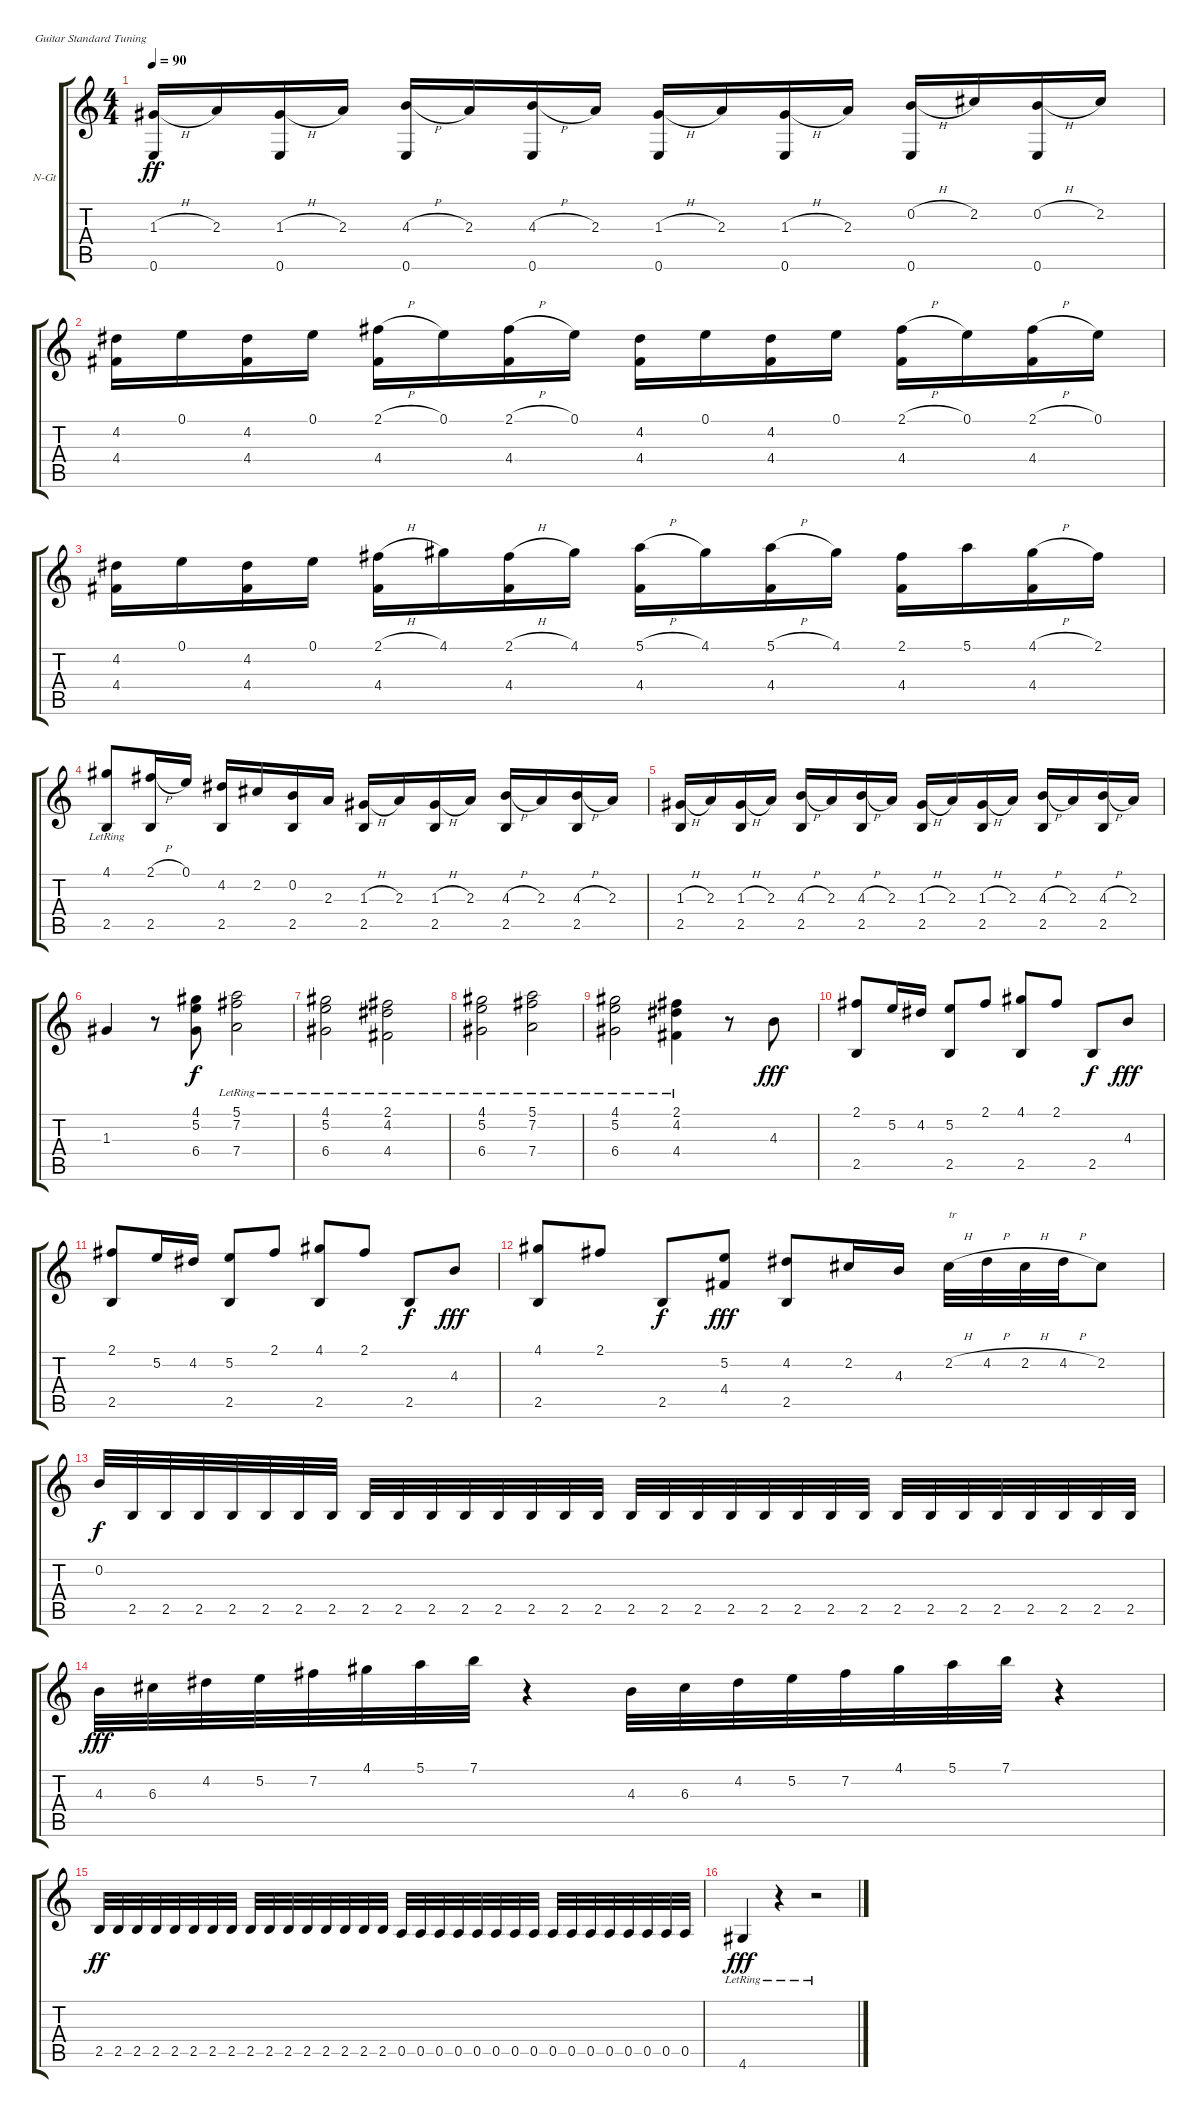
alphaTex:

\bracketExtendMode groupsimilarinstruments
\firstSystemTrackNameOrientation horizontal
\otherSystemsTrackNameOrientation horizontal
\track ("Guitare 1" "N-Gt") {instrument acousticguitarnylon}
\staff {score tabs}
\tuning (E4 B3 G3 D3 A2 E2)
\ts (4 4)
\tempo 90
\clef g2
\ks c
(1.3{h} 0.6).16{dy ff} 2.3.16 (1.3{h} 0.6).16 2.3.16 (4.3{h} 0.6).16 2.3.16 (4.3{h} 0.6).16 2.3.16 (1.3{h} 0.6).16 2.3.16 (1.3{h} 0.6).16 2.3.16 (0.2{h} 0.6).16 2.2.16 (0.2{h} 0.6).16 2.2.16 |
(4.2 4.4).16 0.1.16 (4.2 4.4).16 0.1.16 (2.1{h} 4.4).16 0.1.16 (2.1{h} 4.4).16 0.1.16 (4.2 4.4).16 0.1.16 (4.2 4.4).16 0.1.16 (2.1{h} 4.4).16 0.1.16 (2.1{h} 4.4).16 0.1.16 |
(4.2 4.4).16 0.1.16 (4.2 4.4).16 0.1.16 (2.1{h} 4.4).16 4.1.16 (2.1{h} 4.4).16 4.1.16 (5.1{h} 4.4).16 4.1.16 (5.1{h} 4.4).16 4.1.16 (2.1 4.4).16 5.1.16 (4.1{h} 4.4).16 2.1.16 |
(4.1{lr} 2.5).8 (2.1{h} 2.5).16 0.1.16 (4.2 2.5).16 2.2.16 (0.2 2.5).16 2.3.16 (1.3{h} 2.5).16 2.3.16 (1.3{h} 2.5).16 2.3.16 (4.3{h} 2.5).16 2.3.16 (4.3{h} 2.5).16 2.3.16 |
(1.3{h} 2.5).16 2.3.16 (1.3{h} 2.5).16 2.3.16 (4.3{h} 2.5).16 2.3.16 (4.3{h} 2.5).16 2.3.16 (1.3{h} 2.5).16 2.3.16 (1.3{h} 2.5).16 2.3.16 (4.3{h} 2.5).16 2.3.16 (4.3{h} 2.5).16 2.3.16 |
1.3.4 r.8 (4.1 5.2 6.4).8{dy f} (5.1{lr} 7.2{lr} 7.4{lr}).2 |
(4.1{lr} 5.2{lr} 6.4{lr}).2 (2.1{lr} 4.2{lr} 4.4{lr}).2 |
(4.1{lr} 5.2{lr} 6.4{lr}).2 (5.1{lr} 7.2{lr} 7.4{lr}).2 |
(4.1{lr} 5.2{lr} 6.4{lr}).2 (2.1{lr} 4.2{lr} 4.4{lr}).4 r.8 4.3.8{dy fff} |
(2.1 2.5).8 5.2.16 4.2.16 (5.2 2.5).8 2.1.8 (4.1 2.5).8 2.1.8 2.5.8{dy f} 4.3.8{dy fff} |
(2.1 2.5).8 5.2.16 4.2.16 (5.2 2.5).8 2.1.8 (4.1 2.5).8 2.1.8 2.5.8{dy f} 4.3.8{dy fff} |
(4.1 2.5).8 2.1.8 2.5.8{dy f} (5.2 4.4).8{dy fff} (4.2 2.5).8 2.2.16 4.3.16 2.2{h}.32{txt "tr"} 4.2{h}.32 2.2{h}.32 4.2{h}.32 2.2.8 |
0.2.32{dy f} 2.5.32 2.5.32 2.5.32 2.5.32 2.5.32 2.5.32 2.5.32 2.5.32 2.5.32 2.5.32 2.5.32 2.5.32 2.5.32 2.5.32 2.5.32 2.5.32 2.5.32 2.5.32 2.5.32 2.5.32 2.5.32 2.5.32 2.5.32 2.5.32 2.5.32 2.5.32 2.5.32 2.5.32 2.5.32 2.5.32 2.5.32 |
4.3.32{dy fff} 6.3.32 4.2.32 5.2.32 7.2.32 4.1.32 5.1.32 7.1.32 r.4 4.3.32 6.3.32 4.2.32 5.2.32 7.2.32 4.1.32 5.1.32 7.1.32 r.4 |
2.5.32{dy ff} 2.5.32 2.5.32 2.5.32 2.5.32 2.5.32 2.5.32 2.5.32 2.5.32 2.5.32 2.5.32 2.5.32 2.5.32 2.5.32 2.5.32 2.5.32 0.5.32 0.5.32 0.5.32 0.5.32 0.5.32 0.5.32 0.5.32 0.5.32 0.5.32 0.5.32 0.5.32 0.5.32 0.5.32 0.5.32 0.5.32 0.5.32 |
4.6{lr}.4{dy fff} r.4 r.2
